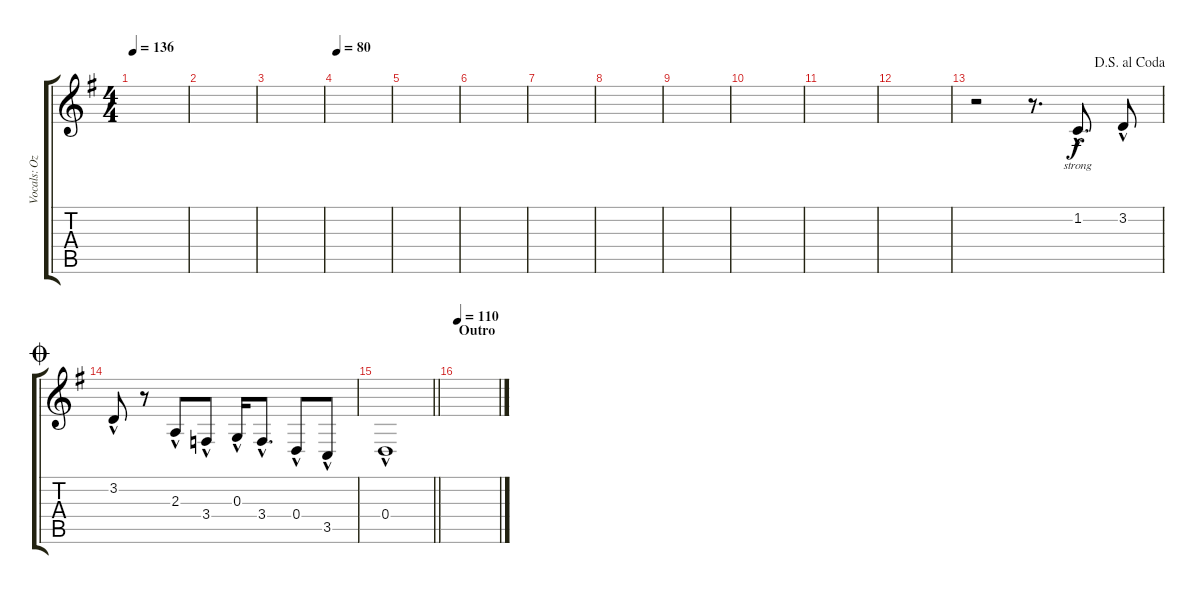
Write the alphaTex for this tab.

\track ("Vocals: Ozzy" "Vocals: Oz") {instrument lead2sawtooth}
\staff {score tabs}
\tuning (E4 B3 G3 D3 A2 E2) {hide}
\ts (4 4)
\tempo 136
\clef g2
\ks g
|
|
|
\tempo 80
|
|
|
|
|
|
|
|
|
\jump dalsegnoalcoda
r.2{volume 16} r.8{d} 1.2{hac}.8{d lyrics (0 "strong") lyrics (1 "") lyrics (2 "") lyrics (3 "") lyrics (4 "")} 3.2{hac}.8 |
\jump coda
3.2{hac}.8 r.8 2.3{hac}.8 3.4{hac}.8 0.3{hac}.16 3.4{hac}.8{d} 0.4{hac}.8 3.5{hac}.8 |
\barLineRight lightlight
0.4{hac}.1 |
\section ("" "Outro")
\tempo 110
